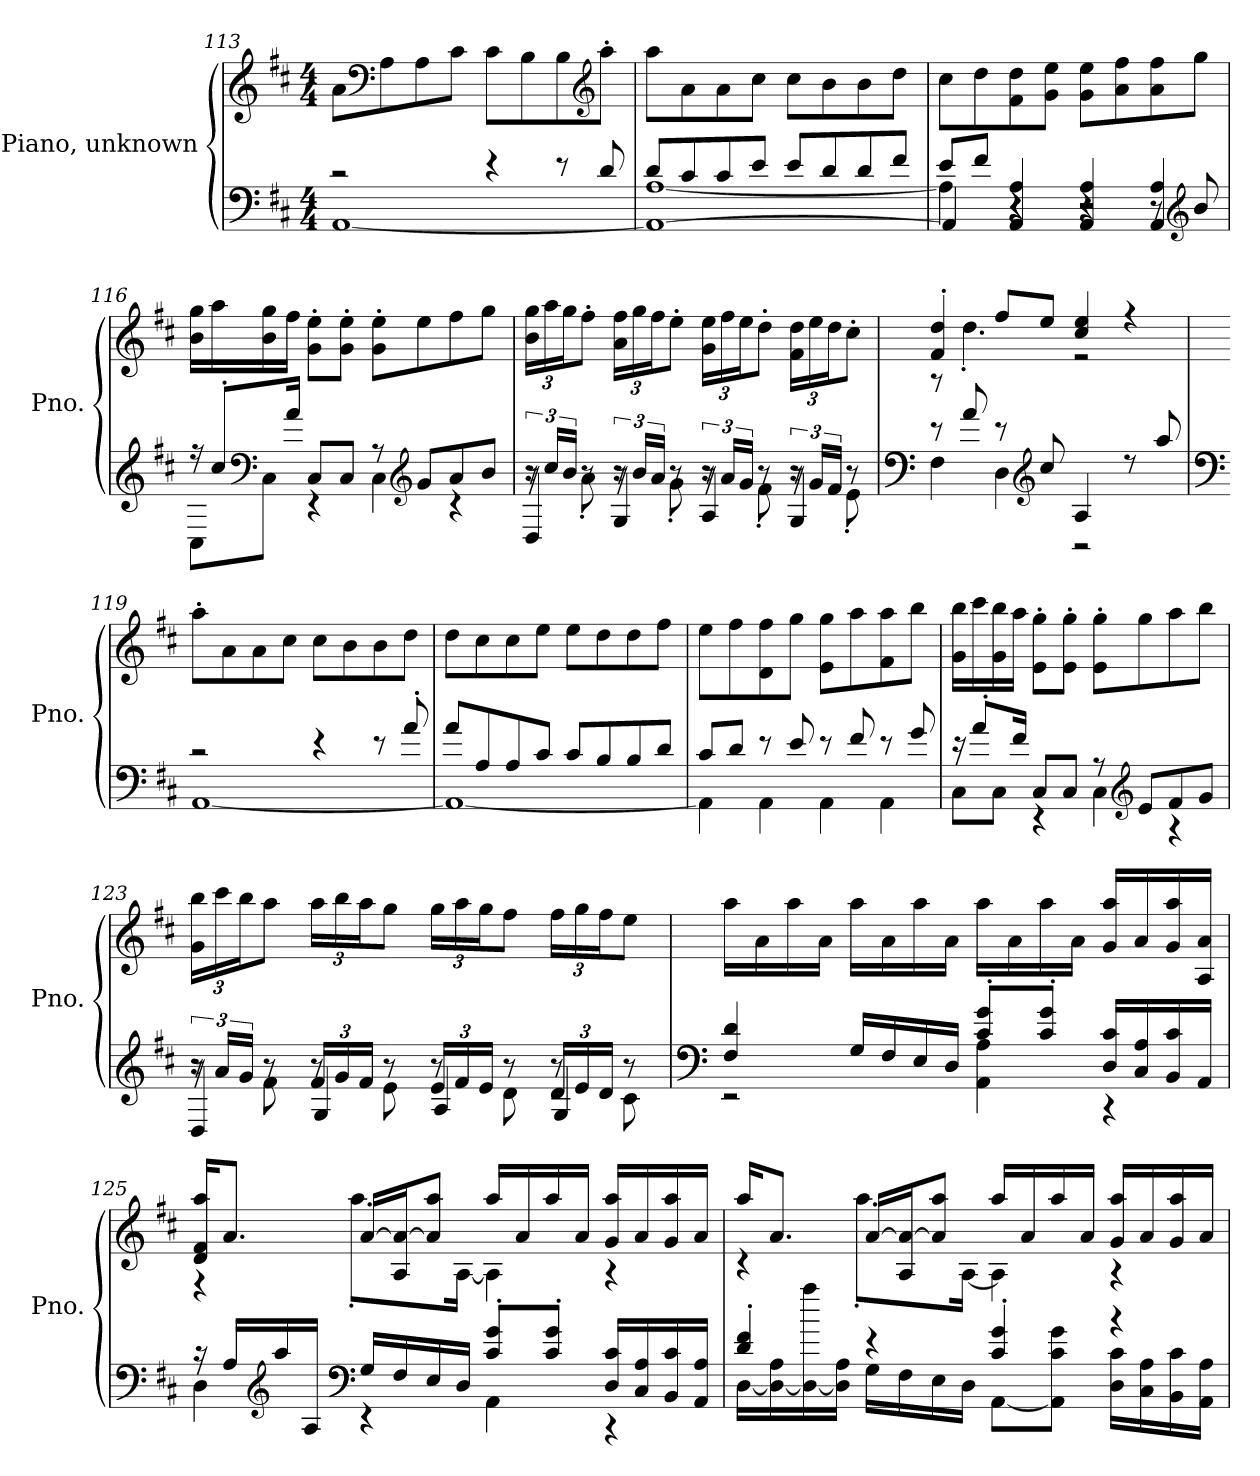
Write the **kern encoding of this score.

**kern	**kern
*part1	*part1
*staff2	*staff1
*I"Piano, unknown	*
*I'Pno.	*
*clefF4	*clefG2
*k[f#c#]	*k[f#c#]
*M4/4	*M4/4
=113	=113
*^	*
2r	[1AA	8a\L
*	*	*clefF4
.	.	8A\
.	.	8A\
.	.	8c#\J
4r	.	8c#\L
.	.	8B\
8r	.	8B\
*	*	*clefG2
8d/	.	8aa'\J
=114	=114	=114
*	*^	*
8d/L	[1A	1AA_	8aa\L
8c#/	.	.	8a\
8c#/	.	.	8a\
8e/J	.	.	8cc#\J
8e/L	.	.	8cc#\L
8d/	.	.	8b\
8d/	.	.	8b\
8f#/J	.	.	8dd\J
!!LO:LB:g=z
=115	=115	=115	=115
8e/L	4A\]	4AA/]	8cc#\L
8f#/J	.	.	8dd\
4AA/ 4A/	4r	4r	8f#\ 8dd\
.	.	.	8g\ 8ee\J
4AA/ 4A/	2r	4r	8g\ 8ee\L
.	.	.	8a\ 8ff#\
8r	.	4AA/ 4A/	8a\ 8ff#\
*clefG2	*	*	*
8b/	.	.	8gg\J
*	*v	*v	*
=116	=116	=116
16r	8C#\L	16b\ 16gg\LL
8cc#'/L	.	16aa\
*clefF4	*	*
.	8C#\J	16b\ 16gg\
16a/Jk	.	16ff#\JJ
8C#/L	4r	8g\' 8ee\'L
8C#/J	.	8g\' 8ee\'J
8r	4C#\	8g\' 8ee\'L
*clefG2	*	*
8g/L	.	8ee\
8a/	4r	8ff#\
8b/J	.	8gg\J
=117	=117	=117
*	*^	*
*	*	*	*Xbrackettup
24r	8r	4D/	24b\ 24gg\LL
24cc#/LL	.	.	24aa\
24b/JJ	.	.	24gg\J
8r	8a'\	.	8ff#'\J
24r	8r	4G/	24a\ 24ff#\LL
24b/LL	.	.	24gg\
24a/JJ	.	.	24ff#\J
8r	8g'\	.	8ee'\J
24r	8r	4A/	24g\ 24ee\LL
24a/LL	.	.	24ff#\
24g/JJ	.	.	24ee\J
8r	8f#'\	.	8dd'\J
24r	8r	4G/	24f#\ 24dd\LL
24g/LL	.	.	24ee\
24f#/JJ	.	.	24dd\J
8r	8e'\	.	8cc#'\J
*v	*v	*v	*
!!LO:PB:g=z
=118	=118
*clefF4	*
*^	*^
8r	4F#\	4f#/' 4dd/'	8r
8a/	.	.	4.dd'\
8r	4D\	8ff#/L	.
*clefG2	*	*	*
8cc#/	.	8ee/J	.
4A/	2r	4cc#/ 4ee/	2r
8r	.	4r	.
8aa/	.	.	.
*	*	*v	*v
=119	=119	=119
*clefF4	*	*
2r	[1AA	8aa'\L
.	.	8a\
.	.	8a\
.	.	8cc#\J
4r	.	8cc#\L
.	.	8b\
8r	.	8b\
8a'/	.	8dd\J
=120	=120	=120
8a/L	1AA_	8dd\L
8A/	.	8cc#\
8A/	.	8cc#\
8c#/J	.	8ee\J
8c#/L	.	8ee\L
8B/	.	8dd\
8B/	.	8dd\
8d/J	.	8ff#\J
=121	=121	=121
8c#/L	4AA\]	8ee\L
8d/J	.	8ff#\
8r	4AA\	8d\ 8ff#\
8e/	.	8gg\J
8r	4AA\	8e\ 8gg\L
8f#/	.	8aa\
8r	4AA\	8f#\ 8aa\
8g/	.	8bb\J
!!LO:LB:g=z
=122	=122	=122
16r	8C#\L	16g\ 16bb\LL
8a'/L	.	16ccc#\
.	8C#\J	16g\ 16bb\
16f#/Jk	.	16aa\JJ
8C#/L	4r	8e\' 8gg\'L
8C#/J	.	8e\' 8gg\'J
8r	4C#\	8e\' 8gg\'L
*clefG2	*	*
8e/L	.	8gg\
8f#/	4r	8aa\
8g/J	.	8bb\J
=123	=123	=123
*	*^	*
24r	8r	4D/	24g\ 24bb\LL
24a/LL	.	.	24ccc#\
24g/JJ	.	.	24bb\J
8r	8f#\	.	8aa\J
*Xbrackettup	*	*	*
24f#/LL	8r	4G/	24aa\LL
24g/	.	.	24bb\
24f#/JJ	.	.	24aa\J
8r	8e\	.	8gg\J
24e/LL	8r	4A/	24gg\LL
24f#/	.	.	24aa\
24e/JJ	.	.	24gg\J
8r	8d\	.	8ff#\J
24d/LL	8r	4G/	24ff#\LL
24e/	.	.	24gg\
24d/JJ	.	.	24ff#\J
8r	8c#\	.	8ee\J
*v	*v	*v	*
!!LO:LB:g=z
=124	=124
*clefF4	*
*^	*
4F#/ 4d/	2r	16aa\LL
.	.	16a\
.	.	16aa\
.	.	16a\JJ
16G/LL	.	16aa\LL
16F#/	.	16a\
16E/	.	16aa\
16D/JJ	.	16a\JJ
8c#/' 8g/'L	4AA\ 4A\	16aa\LL
.	.	16a\
8c#/' 8g/'J	.	16aa\
.	.	16a\JJ
16D/ 16c#/LL	4r	16g/ 16aa/LL
16C#/ 16A/	.	16a/
16BB/ 16c#/	.	16g/ 16aa/
16AA/JJ	.	16A/ 16a/JJ
=125	=125	=125
*	*	*^
16r	4D\	16d/ 16f#/ 16aa/KL	4r
16A/LL	.	8.a/J	.
*clefG2	*	*	*
16aa/	.	.	.
16A/JJ	.	.	.
*clefF4	*	*	*
16G/LL	4r	[16a/LL	8.aa'\L
16F#/	.	16A/ 16a/_J	.
16E/	.	8a/] 8aa/J	.
16D/JJ	.	.	[16A\Jk
8c#/' 8g/'L	4AA\	16aa/LL	4A\]
.	.	16a/	.
8c#/' 8g/'J	.	16aa/	.
.	.	16a/JJ	.
16D/ 16c#/LL	4r	16g/ 16aa/LL	4r
16C#/ 16A/	.	16a/	.
16BB/ 16c#/	.	16g/ 16aa/	.
16AA/ 16A/JJ	.	16a/JJ	.
!!LO:LB:g=z	!!
=126	=126	=126	=126
4d/' 4f#/'	[16D\LL	16aa/KL	4r
.	16D\_ 16A\	8.a/J	.
.	16D\_ 16aa\	.	.
.	16D\] 16A\JJ	.	.
4r	16G\LL	[16a/LL	8.aa'\L
.	16F#\	16A/ 16a/_J	.
.	16E\	8a/] 8aa/J	.
.	16D\JJ	.	[16A\Jk
4c#/' 4g/'	[8AA\L	16aa/LL	4A\]
.	.	16a/	.
.	8AA\] 8c#\ 8g\J	16aa/	.
.	.	16a/JJ	.
4r	16D\ 16c#\LL	16g/ 16aa/LL	4r
.	16C#\ 16A\	16a/	.
.	16BB\ 16c#\	16g/ 16aa/	.
.	16AA\ 16A\JJ	16a/JJ	.
*v	*v	*	*
*	*v	*v
=	=
*-	*-
